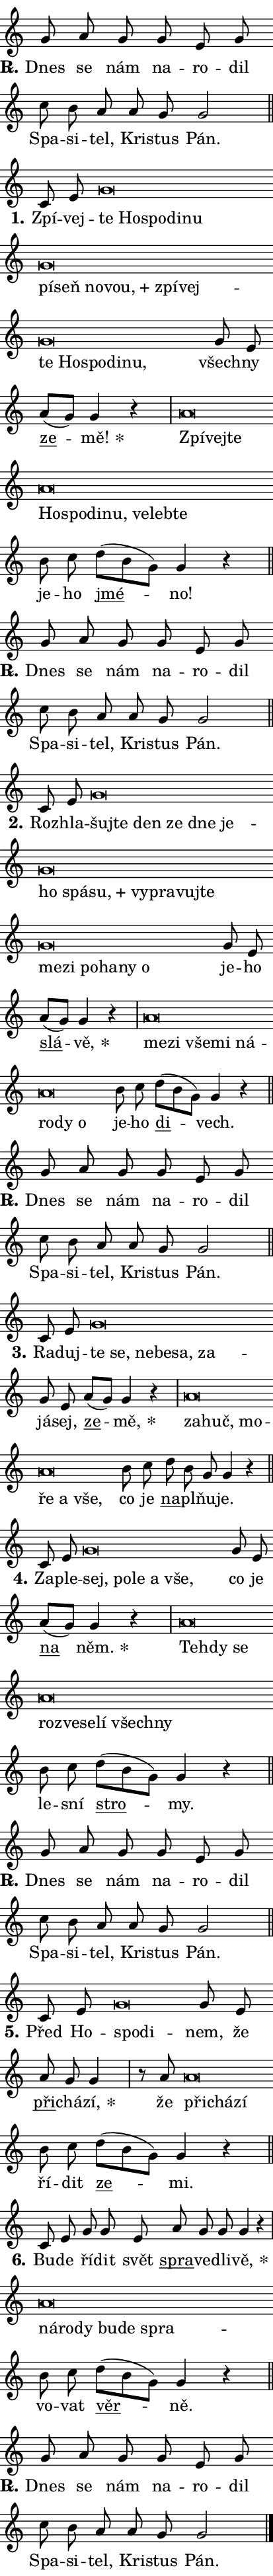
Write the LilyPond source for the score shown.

\version "2.22.1"
\header { tagline = "" }
\paper {
  indent = 0\cm
  top-margin = 0\cm
  right-margin = 0\cm
  bottom-margin = 0\cm
  left-margin = 0\cm
  paper-width = 7\cm
  page-breaking = #ly:one-page-breaking
  system-system-spacing.basic-distance = #11
  score-system-spacing.basic-distance = #11
  ragged-last = ##f
}


%% Author: Thomas Morley
%% https://lists.gnu.org/archive/html/lilypond-user/2020-05/msg00002.html
#(define (line-position grob)
"Returns position of @var[grob} in current system:
   @code{'start}, if at first time-step
   @code{'end}, if at last time-step
   @code{'middle} otherwise
"
  (let* ((col (ly:item-get-column grob))
         (ln (ly:grob-object col 'left-neighbor))
         (rn (ly:grob-object col 'right-neighbor))
         (col-to-check-left (if (ly:grob? ln) ln col))
         (col-to-check-right (if (ly:grob? rn) rn col))
         (break-dir-left
           (and
             (ly:grob-property col-to-check-left 'non-musical #f)
             (ly:item-break-dir col-to-check-left)))
         (break-dir-right
           (and
             (ly:grob-property col-to-check-right 'non-musical #f)
             (ly:item-break-dir col-to-check-right))))
        (cond ((eqv? 1 break-dir-left) 'start)
              ((eqv? -1 break-dir-right) 'end)
              (else 'middle))))

#(define (tranparent-at-line-position vctor)
  (lambda (grob)
  "Relying on @code{line-position} select the relevant enry from @var{vctor}.
Used to determine transparency,"
    (case (line-position grob)
      ((end) (not (vector-ref vctor 0)))
      ((middle) (not (vector-ref vctor 1)))
      ((start) (not (vector-ref vctor 2))))))

noteHeadBreakVisibility =
#(define-music-function (break-visibility)(vector?)
"Makes @code{NoteHead}s transparent relying on @var{break-visibility}"
#{
  \override NoteHead.transparent =
    #(tranparent-at-line-position break-visibility)
#})

#(define delete-ledgers-for-transparent-note-heads
  (lambda (grob)
    "Reads whether a @code{NoteHead} is transparent.
If so this @code{NoteHead} is removed from @code{'note-heads} from
@var{grob}, which is supposed to be @code{LedgerLineSpanner}.
As a result ledgers are not printed for this @code{NoteHead}"
    (let* ((nhds-array (ly:grob-object grob 'note-heads))
           (nhds-list
             (if (ly:grob-array? nhds-array)
                 (ly:grob-array->list nhds-array)
                 '()))
           ;; Relies on the transparent-property being done before
           ;; Staff.LedgerLineSpanner.after-line-breaking is executed.
           ;; This is fragile ...
           (to-keep
             (remove
               (lambda (nhd)
                 (ly:grob-property nhd 'transparent #f))
               nhds-list)))
      ;; TODO find a better method to iterate over grob-arrays, similiar
      ;; to filter/remove etc for lists
      ;; For now rebuilt from scratch
      (set! (ly:grob-object grob 'note-heads)  '())
      (for-each
        (lambda (nhd)
          (ly:pointer-group-interface::add-grob grob 'note-heads nhd))
        to-keep))))

hideNotes = {
  \noteHeadBreakVisibility #begin-of-line-visible
}
unHideNotes = {
  \noteHeadBreakVisibility #all-visible
}

% work-around for resetting accidentals
% https://lilypond.org/doc/v2.23/Documentation/notation/displaying-rhythms#unmetered-music
cadenzaMeasure = {
  \cadenzaOff
  \partial 1024 s1024
  \cadenzaOn
}

#(define-markup-command (accent layout props text) (markup?)
  "Underline accented syllable"
  (interpret-markup layout props
    #{\markup \override #'(offset . 4.3) \underline { #text }#}))

responsum = \markup \concat {
  "R" \hspace #-1.05 \path #0.1 #'((moveto 0 0.07) (lineto 0.9 0.8)) \hspace #0.05 "."
}

\layout {
    \context {
        \Staff
        \remove "Time_signature_engraver"
        \override LedgerLineSpanner.after-line-breaking = #delete-ledgers-for-transparent-note-heads
    }
    \context {
        \Voice {
            \override NoteHead.output-attributes = #'((class . "notehead"))
            \override Hairpin.height = #0.55
        }
    }
    \context {
        \Lyrics {
            \override StanzaNumber.output-attributes = #'((class . "stanzanumber"))
            \override LyricSpace.minimum-distance = #0.9
            \override LyricText.font-name = #"TeX Gyre Schola"
            \override LyricText.font-size = 1
            \override StanzaNumber.font-name = #"TeX Gyre Schola Bold"
            \override StanzaNumber.font-size = 1
        }
    }
}

% magnetic-lyrics.ily
%
%   written by
%     Jean Abou Samra <jean@abou-samra.fr>
%     Werner Lemberg <wl@gnu.org>
%
%   adapted by
%     Jiri Hon <jiri.hon@gmail.com>
%
% Version 2022-Apr-15

% https://www.mail-archive.com/lilypond-user@gnu.org/msg149350.html

#(define (Left_hyphen_pointer_engraver context)
   "Collect syllable-hyphen-syllable occurrences in lyrics and store
them in properties.  This engraver only looks to the left.  For
example, if the lyrics input is @code{foo -- bar}, it does the
following.

@itemize @bullet
@item
Set the @code{text} property of the @code{LyricHyphen} grob between
@q{foo} and @q{bar} to @code{foo}.

@item
Set the @code{left-hyphen} property of the @code{LyricText} grob with
text @q{foo} to the @code{LyricHyphen} grob between @q{foo} and
@q{bar}.
@end itemize

Use this auxiliary engraver in combination with the
@code{lyric-@/text::@/apply-@/magnetic-@/offset!} hook."
   (let ((hyphen #f)
         (text #f))
     (make-engraver
      (acknowledgers
       ((lyric-syllable-interface engraver grob source-engraver)
        (set! text grob)))
      (end-acknowledgers
       ((lyric-hyphen-interface engraver grob source-engraver)
        ;(when (not (grob::has-interface grob 'lyric-space-interface))
          (set! hyphen grob)));)
      ((stop-translation-timestep engraver)
       (when (and text hyphen)
         (ly:grob-set-object! text 'left-hyphen hyphen))
       (set! text #f)
       (set! hyphen #f)))))

#(define (lyric-text::apply-magnetic-offset! grob)
   "If the space between two syllables is less than the value in
property @code{LyricText@/.details@/.squash-threshold}, move the right
syllable to the left so that it gets concatenated with the left
syllable.

Use this function as a hook for
@code{LyricText@/.after-@/line-@/breaking} if the
@code{Left_@/hyphen_@/pointer_@/engraver} is active."
   (let ((hyphen (ly:grob-object grob 'left-hyphen #f)))
     (when hyphen
       (let ((left-text (ly:spanner-bound hyphen LEFT)))
         (when (grob::has-interface left-text 'lyric-syllable-interface)
           (let* ((common (ly:grob-common-refpoint grob left-text X))
                  (this-x-ext (ly:grob-extent grob common X))
                  (left-x-ext
                   (begin
                     ;; Trigger magnetism for left-text.
                     (ly:grob-property left-text 'after-line-breaking)
                     (ly:grob-extent left-text common X)))
                  ;; `delta` is the gap width between two syllables.
                  (delta (- (interval-start this-x-ext)
                            (interval-end left-x-ext)))
                  (details (ly:grob-property grob 'details))
                  (threshold (assoc-get 'squash-threshold details 0.2)))
             (when (< delta threshold)
               (let* (;; We have to manipulate the input text so that
                      ;; ligatures crossing syllable boundaries are not
                      ;; disabled.  For languages based on the Latin
                      ;; script this is essentially a beautification.
                      ;; However, for non-Western scripts it can be a
                      ;; necessity.
                      (lt (ly:grob-property left-text 'text))
                      (rt (ly:grob-property grob 'text))
                      (is-space (grob::has-interface hyphen 'lyric-space-interface))
                      (space (if is-space " " ""))
                      (space-markup (grob-interpret-markup grob " "))
                      (space-size (interval-length (ly:stencil-extent space-markup X)))
                      (extra-delta (if is-space space-size 0))
                      ;; Append new syllable.
                      (ltrt-space (if (and (string? lt) (string? rt))
                                (string-append lt space rt)
                                (make-concat-markup (list lt space rt))))
                      ;; Right-align `ltrt` to the right side.
                      (ltrt-space-markup (grob-interpret-markup
                               grob
                               (make-translate-markup
                                (cons (interval-length this-x-ext) 0)
                                (make-right-align-markup ltrt-space)))))
                 (begin
                   ;; Don't print `left-text`.
                   (ly:grob-set-property! left-text 'stencil #f)
                   ;; Set text and stencil (which holds all collected
                   ;; syllables so far) and shift it to the left.
                   (ly:grob-set-property! grob 'text ltrt-space)
                   (ly:grob-set-property! grob 'stencil ltrt-space-markup)
                   (ly:grob-translate-axis! grob (- (- delta extra-delta)) X))))))))))


#(define (lyric-hyphen::displace-bounds-first grob)
   ;; Make very sure this callback isn't triggered too early.
   (let ((left (ly:spanner-bound grob LEFT))
         (right (ly:spanner-bound grob RIGHT)))
     (ly:grob-property left 'after-line-breaking)
     (ly:grob-property right 'after-line-breaking)
     (ly:lyric-hyphen::print grob)))

squashThreshold = #0.4

\layout {
  \context {
    \Lyrics
    \consists #Left_hyphen_pointer_engraver
    \override LyricText.after-line-breaking =
      #lyric-text::apply-magnetic-offset!
    \override LyricHyphen.stencil = #lyric-hyphen::displace-bounds-first
    \override LyricText.details.squash-threshold = \squashThreshold
    \override LyricHyphen.minimum-distance = 0
    \override LyricHyphen.minimum-length = \squashThreshold
  }
}

squash = \override LyricText.details.squash-threshold = 9999
unSquash = \override LyricText.details.squash-threshold = \squashThreshold

left = \override LyricText.self-alignment-X = #LEFT
unLeft = \revert LyricText.self-alignment-X

starOffset = #(lambda (grob) 
                (let ((x_offset (ly:self-alignment-interface::aligned-on-x-parent grob)))
                  (if (= x_offset 0) 0 (+ x_offset 1.2))))

star = #(define-music-function (syllable)(string?)
"Append star separator at the end of a syllable"
#{
  \once \override LyricText.X-offset = #starOffset
  \lyricmode { \markup {
    #syllable
    \override #'((font-name . "TeX Gyre Schola Bold")) \hspace #0.2 \lower #0.65 \larger "*"
  } }
#})

starAccent = #(define-music-function (syllable)(string?)
"Append star separator at the end of a syllable and make accent"
#{
  \once \override LyricText.X-offset = #starOffset
  \lyricmode { \markup {
    \accent #syllable
    \override #'((font-name . "TeX Gyre Schola Bold")) \hspace #0.2 \lower #0.65 \larger "*"
  } }
#})

breath = #(define-music-function (syllable)(string?)
"Append breathing indicator at the end of a syllable"
#{
  \lyricmode { \markup { #syllable "+" } }
#})

optionalBreath = #(define-music-function (syllable)(string?)
"Append optional breathing indicator at the end of a syllable"
#{
  \lyricmode { \markup { #syllable "(+)" } }
#})


\score {
    <<
        \new Voice = "melody" { \cadenzaOn \key c \major \relative { g'8 a g g e g \bar "" c b a \bar "" a g g2 \cadenzaMeasure \bar "||" \break }
\relative { c'8 e g\breve*1/16 \hideNotes \breve*1/16 \bar "" \breve*1/16 \bar "" \breve*1/16 \bar "" \breve*1/16 \bar "" \breve*1/16 \bar "" \breve*1/16 \bar "" \breve*1/16 \bar "" \breve*1/16 \bar "" \breve*1/16 \bar "" \breve*1/16 \bar "" \breve*1/16 \bar "" \breve*1/16 \bar "" \breve*1/16 \bar "" \breve*1/16 \breve*1/16 \bar "" \unHideNotes g8 e \bar "" a[( g)] g4 r \cadenzaMeasure \bar "|" a\breve*1/16 \hideNotes \breve*1/16 \bar "" \breve*1/16 \bar "" \breve*1/16 \bar "" \breve*1/16 \bar "" \breve*1/16 \bar "" \breve*1/16 \bar "" \breve*1/16 \bar "" \breve*1/16 \breve*1/16 \bar "" \unHideNotes b8 c \bar "" d[( b g)] g4 r \cadenzaMeasure \bar "||" \break }
\relative { g'8 a g g e g \bar "" c b a \bar "" a g g2 \cadenzaMeasure \bar "||" \break }
\relative { c'8 e g\breve*1/16 \hideNotes \breve*1/16 \bar "" \breve*1/16 \bar "" \breve*1/16 \bar "" \breve*1/16 \bar "" \breve*1/16 \bar "" \breve*1/16 \bar "" \breve*1/16 \bar "" \breve*1/16 \bar "" \breve*1/16 \bar "" \breve*1/16 \bar "" \breve*1/16 \bar "" \breve*1/16 \bar "" \breve*1/16 \bar "" \breve*1/16 \bar "" \breve*1/16 \bar "" \breve*1/16 \bar "" \breve*1/16 \breve*1/16 \bar "" \unHideNotes g8 e \bar "" a[( g)] g4 r \cadenzaMeasure \bar "|" a\breve*1/16 \hideNotes \breve*1/16 \bar "" \breve*1/16 \bar "" \breve*1/16 \bar "" \breve*1/16 \bar "" \breve*1/16 \bar "" \breve*1/16 \breve*1/16 \bar "" \unHideNotes b8 c \bar "" d[( b g)] g4 r \cadenzaMeasure \bar "||" \break }
\relative { g'8 a g g e g \bar "" c b a \bar "" a g g2 \cadenzaMeasure \bar "||" \break }
\relative { c'8 e g\breve*1/16 \hideNotes \breve*1/16 \bar "" \breve*1/16 \bar "" \breve*1/16 \bar "" \breve*1/16 \breve*1/16 \bar "" \unHideNotes g8 e \bar "" a[( g)] g4 r \cadenzaMeasure \bar "|" a\breve*1/16 \hideNotes \breve*1/16 \bar "" \breve*1/16 \bar "" \breve*1/16 \bar "" \breve*1/16 \breve*1/16 \bar "" \unHideNotes b8 c \bar "" d b g g4 r \cadenzaMeasure \bar "||" \break }
\relative { c'8 e g\breve*1/16 \hideNotes \breve*1/16 \bar "" \breve*1/16 \bar "" \breve*1/16 \breve*1/16 \bar "" \unHideNotes g8 e \bar "" a[( g)] g4 r \cadenzaMeasure \bar "|" a\breve*1/16 \hideNotes \breve*1/16 \bar "" \breve*1/16 \bar "" \breve*1/16 \bar "" \breve*1/16 \bar "" \breve*1/16 \bar "" \breve*1/16 \bar "" \breve*1/16 \breve*1/16 \bar "" \unHideNotes b8 c \bar "" d[( b g)] g4 r \cadenzaMeasure \bar "||" \break }
\relative { g'8 a g g e g \bar "" c b a \bar "" a g g2 \cadenzaMeasure \bar "||" \break }
\relative { c'8 e g\breve*1/16 \hideNotes \breve*1/16 \bar "" \unHideNotes g8 e \bar "" a g g4 \cadenzaMeasure \bar "|" r8 a a\breve*1/16 \hideNotes \breve*1/16 \breve*1/16 \bar "" \unHideNotes b8 c \bar "" d[( b g)] g4 r \cadenzaMeasure \bar "||" \break }
\relative { c'8 e g g8 e \bar "" a g g g4 r \cadenzaMeasure \bar "|" a\breve*1/16 \hideNotes \breve*1/16 \bar "" \breve*1/16 \bar "" \breve*1/16 \bar "" \breve*1/16 \breve*1/16 \bar "" \unHideNotes b8 c \bar "" d[( b g)] g4 r \cadenzaMeasure \bar "||" \break }
\relative { g'8 a g g e g \bar "" c b a \bar "" a g g2 \cadenzaMeasure \bar "||" \break } \bar "|." }
        \new Lyrics \lyricsto "melody" { \lyricmode { \set stanza = \responsum
Dnes se nám na -- ro -- dil Spa -- si -- tel, Kri -- stus Pán.
\set stanza = "1."
Zpí -- vej -- \left te \squash Ho -- spo -- di -- nu pí -- seň no -- \breath "vou," zpí -- vej -- te Ho -- spo -- di -- nu, \unLeft \unSquash všech -- ny \markup \accent ze -- \star mě! \left Zpí -- \squash vej -- te Ho -- spo -- di -- nu, ve -- leb -- te \unLeft \unSquash je -- ho \markup \accent jmé -- no!
\set stanza = \responsum
Dnes se nám na -- ro -- dil Spa -- si -- tel, Kri -- stus Pán.
\set stanza = "2."
Roz -- hla -- \left šuj -- \squash te den ze dne je -- ho spá -- \breath "su," vy -- pra -- vuj -- te me -- zi po -- ha -- ny o \unLeft \unSquash je -- ho \markup \accent slá -- \star vě, \left me -- \squash zi vše -- mi ná -- ro -- dy o \unLeft \unSquash je -- ho \markup \accent di -- vech.
\set stanza = \responsum
Dnes se nám na -- ro -- dil Spa -- si -- tel, Kri -- stus Pán.
\set stanza = "3."
Ra -- duj -- \left te \squash se, ne -- be -- sa, za -- \unLeft \unSquash já -- sej, \markup \accent ze -- \star mě, \left za -- \squash huč, mo -- ře a vše, \unLeft \unSquash co je \markup \accent na -- pl -- ňu -- je.
\set stanza = "4."
Za -- ple -- \left sej, \squash po -- le a vše, \unLeft \unSquash co je \markup \accent na \star něm. \left Teh -- \squash dy se roz -- ve -- se -- lí všech -- ny \unLeft \unSquash le -- sní \markup \accent stro -- my.
\set stanza = \responsum
Dnes se nám na -- ro -- dil Spa -- si -- tel, Kri -- stus Pán.
\set stanza = "5."
Před Ho -- \left spo -- \squash di -- \unLeft \unSquash nem, že \markup \accent při -- chá -- \star zí, že \left při -- \squash chá -- zí \unLeft \unSquash ří -- dit \markup \accent ze -- mi.
\set stanza = "6."
Bu -- de ří -- dit svět \markup \accent spra -- ve -- dli -- \star vě, \left ná -- \squash ro -- dy bu -- de spra -- \unLeft \unSquash vo -- vat \markup \accent věr -- ně.
\set stanza = \responsum
Dnes se nám na -- ro -- dil Spa -- si -- tel, Kri -- stus Pán. } }
    >>
    \layout {}
}
